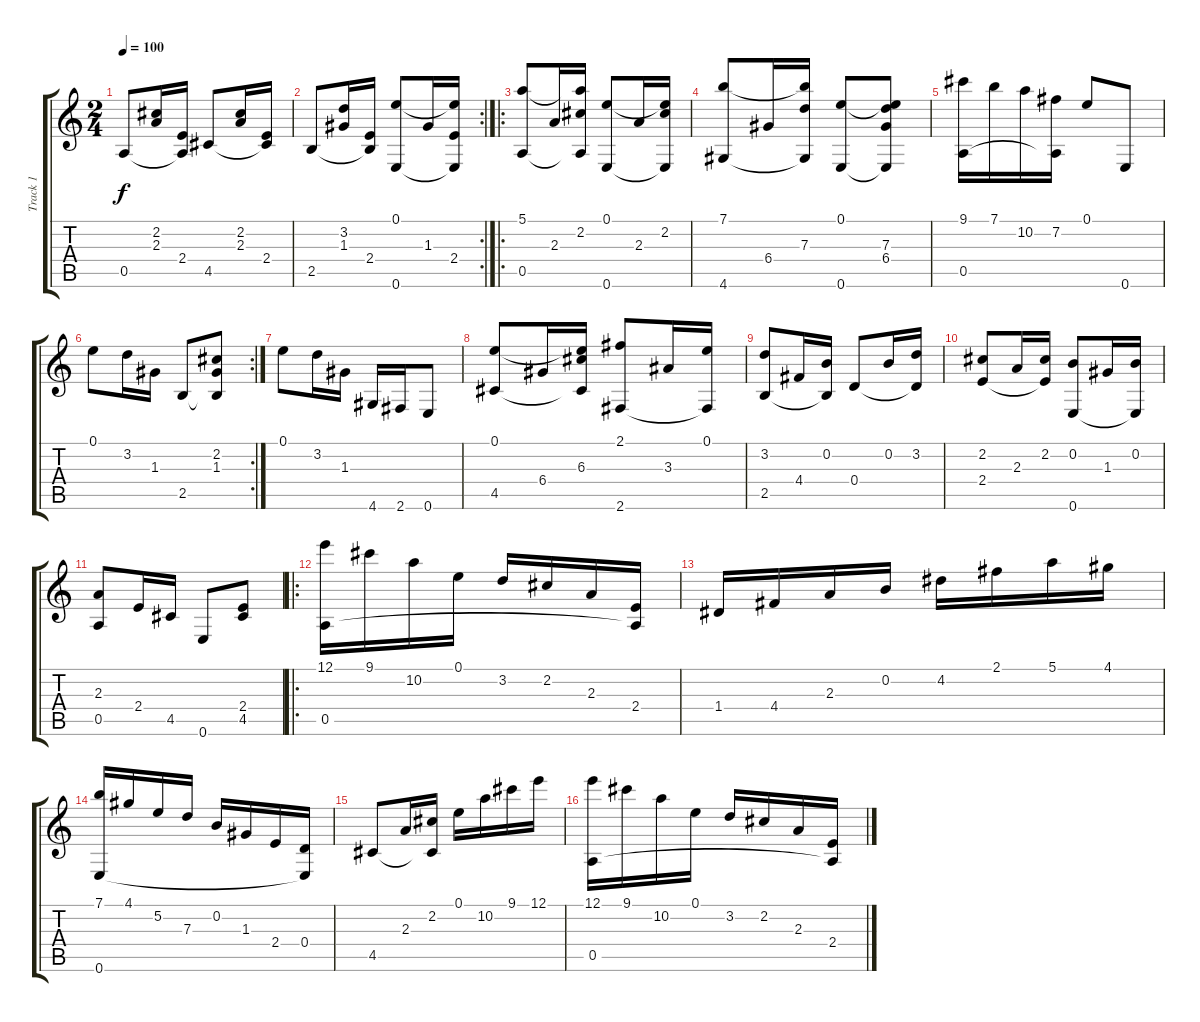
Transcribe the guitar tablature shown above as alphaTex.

\track ("Track 1" "Track 1") {instrument acousticguitarnylon}
\staff {score tabs}
\tuning (E4 B3 G3 D3 A2 E2) {hide}
\ts (2 4)
\tempo 100
\clef g2
\ks c
0.5.8{dy f instrument acousticguitarnylon} (2.2 2.3).16 (2.4 0.5{t}).16 4.5.8 (2.2 2.3).16 (2.4 4.5{t}).16 |
\rc 2
2.5.8 (3.2 1.3).16 (2.4 2.5{t}).16 (0.1 0.6).8 1.3.16 (0.1{t} 2.4 0.6{t}).16 |
\ro
(5.1 0.5).8 2.3.16 (5.1{t} 2.2 0.5{t}).16 (0.1 0.6).8 2.3.16 (0.1{t} 2.2 0.6{t}).16 |
(7.1 4.6).8 6.4.16 (7.1{t} 7.3 4.6{t}).16 (0.1 0.6).8 (0.1{t} 7.3 6.4 0.6{t}).8 |
(9.1 0.5).16 7.1.16 10.2.16 (7.2 0.5{t}).16 0.1.8 0.6.8 |
\rc 2
0.1.8 3.2.16 1.3.16 2.5.8 (2.2 1.3 2.5{t}).8 |
0.1.8 3.2.16 1.3.16 4.6.16 2.6.16 0.6.8 |
(0.1 4.5).8 6.4.16 (0.1{t} 6.3 4.5{t}).16 (2.1 2.6).8 3.3.16 (0.1 2.6{t}).16 |
(3.2 2.5).8 4.4.16 (0.2 2.5{t}).16 0.4.8 0.2.16 (3.2 0.4{t}).16 |
(2.2 2.4).8 2.3.16 (2.2 2.4{t}).16 (0.2 0.6).8 1.3.16 (0.2 0.6{t}).16 |
(2.3 0.5).8 2.4.16 4.5.16 0.6.8 (2.4 4.5).8 |
\ro
(12.1 0.5).16 9.1.16 10.2.16 0.1.16 3.2.16 2.2.16 2.3.16 (2.4 0.5{t}).16 |
1.4.16 4.4.16 2.3.16 0.2.16 4.2.16 2.1.16 5.1.16 4.1.16 |
(7.1 0.6).16 4.1.16 5.2.16 7.3.16 0.2.16 1.3.16 2.4.16 (0.4 0.6{t}).16 |
4.5.8 2.3.16 (2.2 4.5{t}).16 0.1.16 10.2.16 9.1.16 12.1.16 |
(12.1 0.5).16 9.1.16 10.2.16 0.1.16 3.2.16 2.2.16 2.3.16 (2.4 0.5{t}).16
